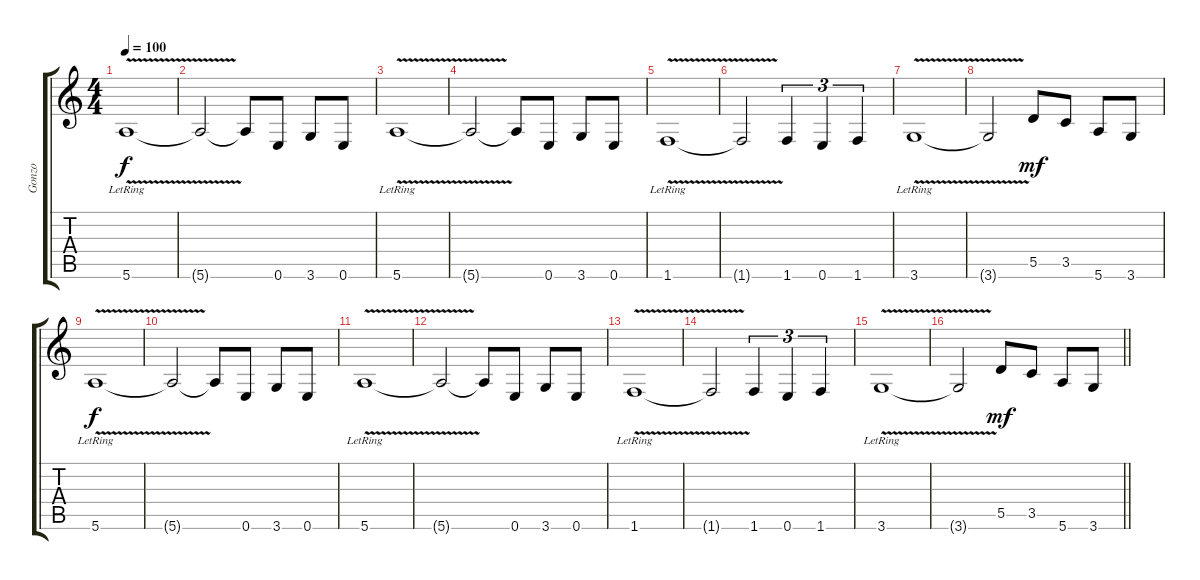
\track ("Gonzo" "Gonzo") {instrument acousticguitarsteel}
\staff {score tabs}
\tuning (E4 B3 G3 D3 A2 E2) {hide}
\ts (4 4)
\tempo 100
\clef g2
\ks c
5.6{v lr}.1{dy f} |
5.6{t}.2 5.6{t}.8 0.6.8 3.6.8 0.6.8 |
5.6{v lr}.1 |
5.6{t}.2 5.6{t}.8 0.6.8 3.6.8 0.6.8 |
1.6{v lr}.1 |
1.6{t}.2 1.6.4{tu (3 2)} 0.6.4{tu (3 2)} 1.6.4{tu (3 2)} |
3.6{v lr}.1 |
3.6{t}.2 5.5.8{dy mf} 3.5.8 5.6.8 3.6.8 |
5.6{v lr}.1{dy f} |
5.6{t}.2 5.6{t}.8 0.6.8 3.6.8 0.6.8 |
5.6{v lr}.1 |
5.6{t}.2 5.6{t}.8 0.6.8 3.6.8 0.6.8 |
1.6{v lr}.1 |
1.6{t}.2 1.6.4{tu (3 2)} 0.6.4{tu (3 2)} 1.6.4{tu (3 2)} |
3.6{v lr}.1 |
\barLineRight lightlight
3.6{t}.2 5.5.8{dy mf} 3.5.8 5.6.8 3.6.8
